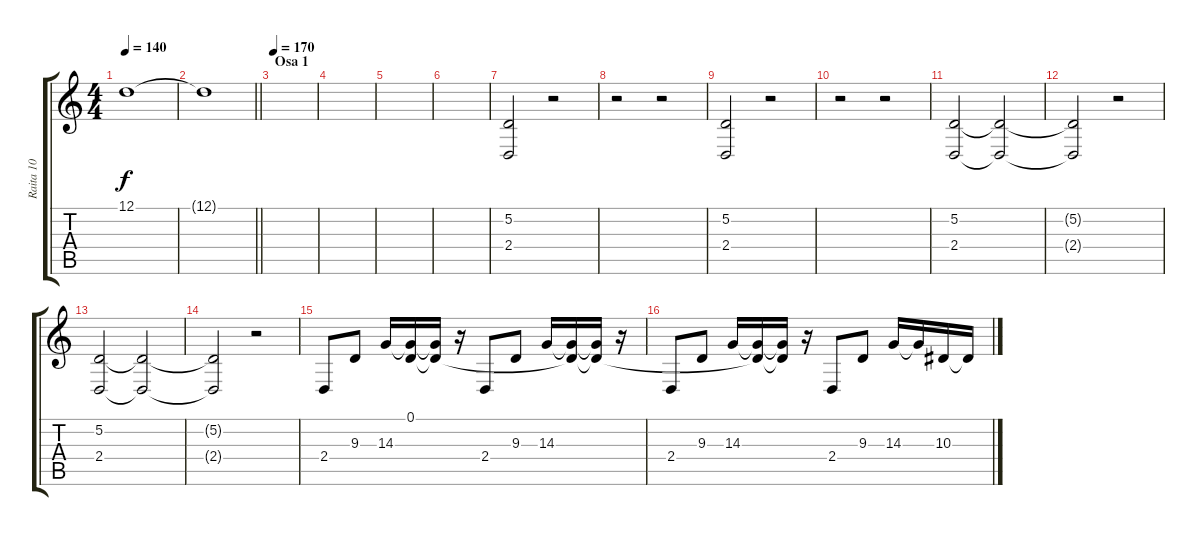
\track ("Raita 10" "Raita 10") {instrument stringensemble1}
\staff {score tabs}
\tuning (D4 A3 F3 C3 G2 D2) {hide}
\ts (4 4)
\tempo 140
\clef g2
\ks c
12.1.1{dy f} |
\barLineRight lightlight
12.1{t}.1 |
\section ("" "Osa 1")
\tempo 170
|
|
|
|
(5.2 2.4).2 r.2 |
r.2 r.2 |
(5.2 2.4).2 r.2 |
r.2 r.2 |
(5.2 2.4).2 (5.2{t} 2.4{t}).2 |
(5.2{t} 2.4{t}).2 r.2 |
(5.2 2.4).2 (5.2{t} 2.4{t}).2 |
(5.2{t} 2.4{t}).2 r.2 |
2.4.8 9.3.8 14.3.16 (0.1 14.3{t}).16 (0.1{t} 14.3{t}).16 r.16 2.4.8 9.3.8 14.3.16 (0.1{t} 14.3{t}).16 (0.1{t} 14.3{t}).16 r.16 |
2.4.8 9.3.8 14.3.16 (0.1{t} 14.3{t}).16 (0.1{t} 14.3{t}).16 r.16 2.4.8 9.3.8 14.3.16 14.3{t}.16 10.3.16 10.3{t}.16
